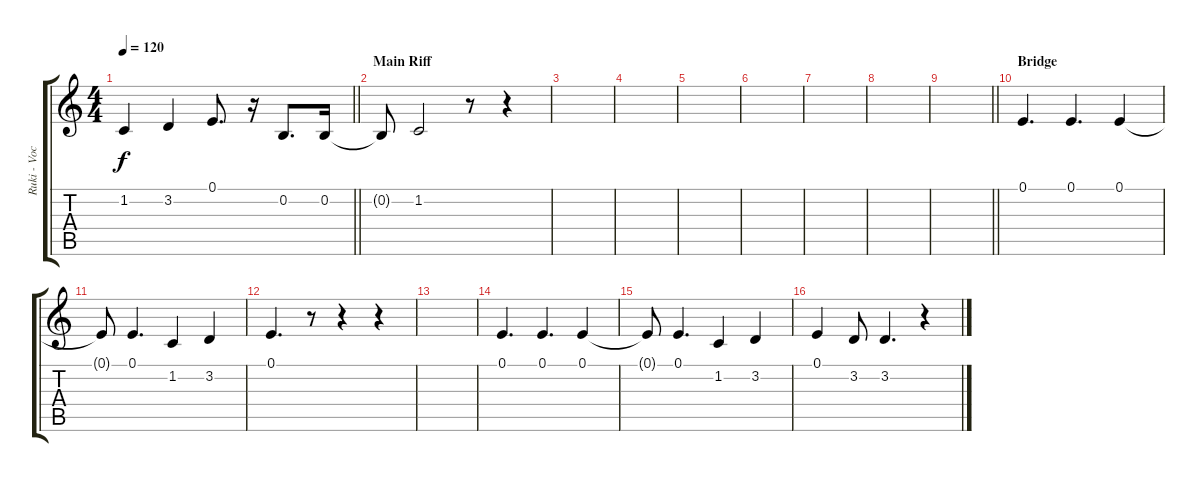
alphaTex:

\track ("Ruki - Vocals" "Ruki - Voc") {instrument lead6voice}
\staff {score tabs}
\tuning (E4 B3 G3 D3 A2 E2) {hide}
\ts (4 4)
\tempo 120
\clef g2
\barLineRight lightlight
\ks c
1.2.4{dy f} 3.2.4 0.1.8{d} r.16 0.2.8{d} 0.2.16 |
\section ("" "Main Riff")
0.2{t}.8 1.2.2 r.8 r.4 |
|
|
|
|
|
|
\barLineRight lightlight
|
\section ("" "Bridge")
0.1.4{d} 0.1.4{d} 0.1.4 |
0.1{t}.8 0.1.4{d} 1.2.4 3.2.4 |
0.1.4{d} r.8 r.4 r.4 |
|
0.1.4{d} 0.1.4{d} 0.1.4 |
0.1{t}.8 0.1.4{d} 1.2.4 3.2.4 |
0.1.4 3.2.8 3.2.4{d} r.4
